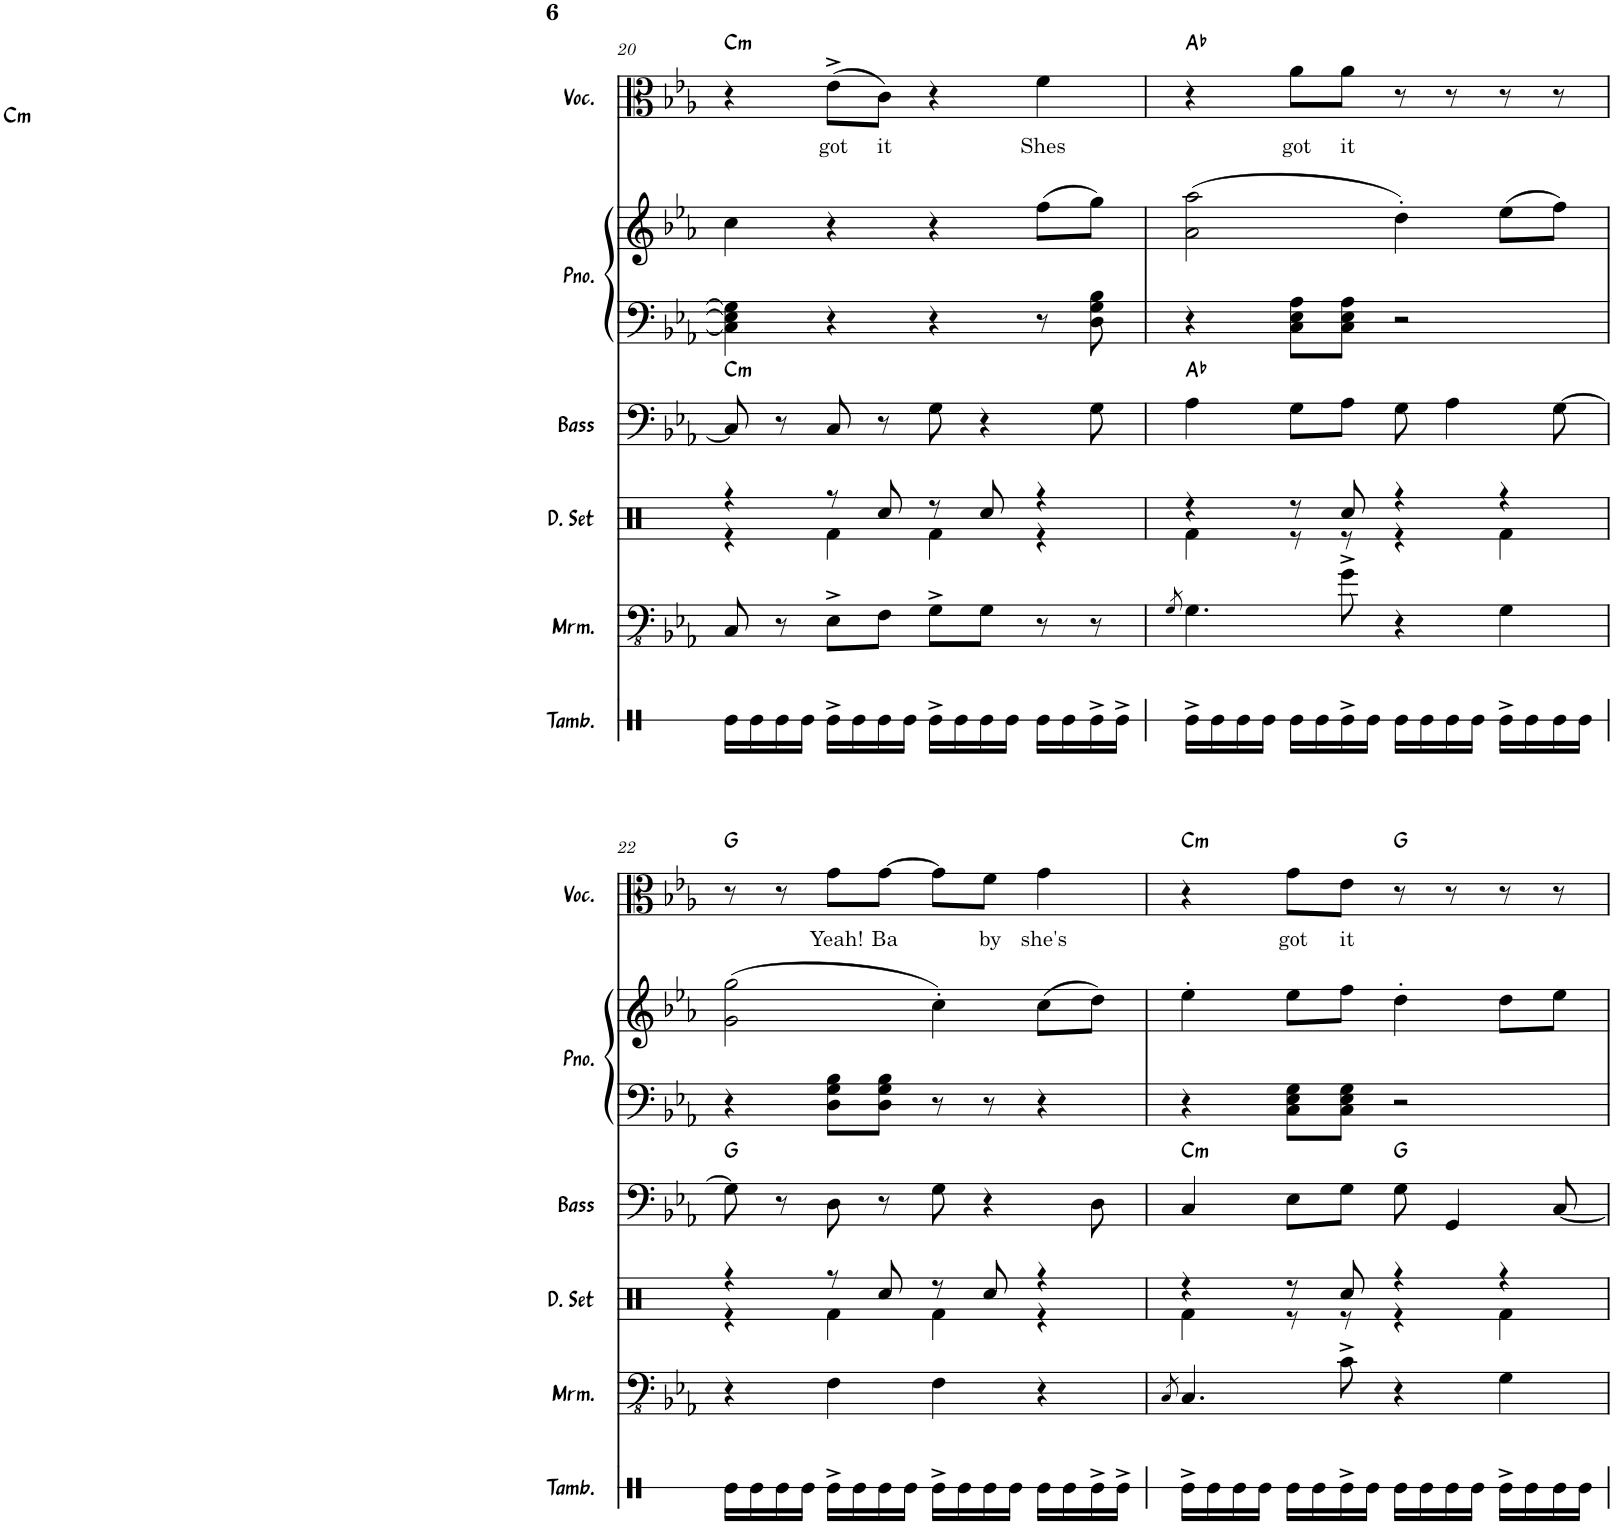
**kern	**kern	**kern	**kern	**harte	**kern	**kern	**kern	**text	**harte
*part6	*part5	*part4	*part3	*part3	*part2	*part2	*part1	*part1	*part1
*staff7	*staff6	*staff5	*staff4	*	*staff3	*staff2	*staff1	*staff1	*
*I"Tambourine	*I"Marimba	*I"Drumset	*I"Acoustic Bass	*	*I"Piano	*	*I"Vocals	*	*
*I'Tamb.	*I'Mrm.	*I'D. Set	*I'Bass	*	*I'Pno.	*	*I'Voc.	*	*
!!LO:PB:g=z
*clefX	*clefFv4	*clefX	*clefF4	*	*clefF4	*clefG2	*clefC3	*	*
*	*	*	*Trd7c12	*	*	*	*	*	*
*k[]	*k[b-e-a-]	*k[]	*k[b-e-a-]	*	*k[b-e-a-]	*k[b-e-a-]	*k[b-e-a-]	*	*
*M4/4	*M4/4	*M4/4	*M4/4	*	*M4/4	*M4/4	*M4/4	*	*
=20	=20	=20	=20	=20	=20	=20	=20	=20	=20
*	*	*^	*	*	*	*	*	*	*
!	!	!	!	!	!LO:H:kt=m	!	!	!	!	!LO:H:n=1:kt=m
!	!	!	!	!	!	!	!	!	!	!LO:H:n=2:kt=m
16Re\LL	8CC/	4r	4r	8C/]	C:min	4C\] 4E-\] 4G\]	4cc\	4r	.	C:min C:min
16Re\	.	.	.	.	.	.	.	.	.	.
16Re\	8r	.	.	8r	.	.	.	.	.	.
16Re\JJ	.	.	.	.	.	.	.	.	.	.
!	!	!	!	!	!	!	!	!	!LO:LY:b	!
16Re^\LL	8EE-^\L	8r	4Rf\	8C/	.	4r	4r	(8e-^\L	got	.
16Re\	.	.	.	.	.	.	.	.	.	.
!	!	!	!	!	!	!	!	!	!LO:LY:b	!
16Re\	8FF\J	8Rcc/	.	8r	.	.	.	8c\J)	it	.
16Re\JJ	.	.	.	.	.	.	.	.	.	.
16Re^\LL	8GG^\L	8r	4Rf\	8G\	.	4r	4r	4r	.	.
16Re\	.	.	.	.	.	.	.	.	.	.
16Re\	8GG\J	8Rcc/	.	4r	.	.	.	.	.	.
16Re\JJ	.	.	.	.	.	.	.	.	.	.
!	!	!	!	!	!	!	!	!	!LO:LY:b	!
16Re\LL	8r	4r	4r	.	.	8r	(8ff\L	4f\	Shes	.
16Re\	.	.	.	.	.	.	.	.	.	.
16Re^\	8r	.	.	8G\	.	8D\ 8G\ 8B-\	8gg\J)	.	.	.
16Re^\JJ	.	.	.	.	.	.	.	.	.	.
=21	=21	=21	=21	=21	=21	=21	=21	=21	=21	=21
.	8qGG/	.	.	.	.	.	.	.	.	.
16Re^\LL	4.GG\	4r	4Rf\	4A-\	Ab:maj	4r	(2a-\ 2aa-\	4r	.	Ab:maj
16Re\	.	.	.	.	.	.	.	.	.	.
16Re\	.	.	.	.	.	.	.	.	.	.
16Re\JJ	.	.	.	.	.	.	.	.	.	.
!	!	!	!	!	!	!	!	!	!LO:LY:b	!
16Re\LL	.	8r	8r	8G\L	.	8C\ 8E-\ 8A-\L	.	8a-\L	got	.
16Re\	.	.	.	.	.	.	.	.	.	.
!	!	!	!	!	!	!	!	!	!LO:LY:b	!
16Re^\	8G^\	8Rcc/	8r	8A-\J	.	8C\ 8E-\ 8A-\J	.	8a-\J	it	.
16Re\JJ	.	.	.	.	.	.	.	.	.	.
16Re\LL	4r	4r	4r	8G\	.	2r	4dd'\)	8r	.	.
16Re\	.	.	.	.	.	.	.	.	.	.
16Re\	.	.	.	4A-\	.	.	.	8r	.	.
16Re\JJ	.	.	.	.	.	.	.	.	.	.
16Re^\LL	4GG\	4r	4Rf\	.	.	.	(8ee-\L	8r	.	.
16Re\	.	.	.	.	.	.	.	.	.	.
16Re\	.	.	.	[8G\	.	.	8ff\J)	8r	.	.
16Re\JJ	.	.	.	.	.	.	.	.	.	.
!!LO:LB:g=z
=22	=22	=22	=22	=22	=22	=22	=22	=22	=22	=22
16Re\LL	4r	4r	4r	8G\]	G:maj	4r	(2g\ 2gg\	8r	.	G:maj
16Re\	.	.	.	.	.	.	.	.	.	.
16Re\	.	.	.	8r	.	.	.	8r	.	.
16Re\JJ	.	.	.	.	.	.	.	.	.	.
!	!	!	!	!	!	!	!	!	!LO:LY:b	!
16Re^\LL	4FF\	8r	4Rf\	8D\	.	8D\ 8G\ 8B-\L	.	8g\L	Yeah!	.
16Re\	.	.	.	.	.	.	.	.	.	.
!	!	!	!	!	!	!	!	!	!LO:LY:b	!
16Re\	.	8Rcc/	.	8r	.	8D\ 8G\ 8B-\J	.	[8g\J	Ba	.
16Re\JJ	.	.	.	.	.	.	.	.	.	.
16Re^\LL	4FF\	8r	4Rf\	8G\	.	8r	4cc'\)	8g\L]	.	.
16Re\	.	.	.	.	.	.	.	.	.	.
!	!	!	!	!	!	!	!	!	!LO:LY:b	!
16Re\	.	8Rcc/	.	4r	.	8r	.	8f\J	by	.
16Re\JJ	.	.	.	.	.	.	.	.	.	.
!	!	!	!	!	!	!	!	!	!LO:LY:b	!
16Re\LL	4r	4r	4r	.	.	4r	(8cc\L	4g\	she's	.
16Re\	.	.	.	.	.	.	.	.	.	.
16Re^\	.	.	.	8D\	.	.	8dd\J)	.	.	.
16Re^\JJ	.	.	.	.	.	.	.	.	.	.
=23	=23	=23	=23	=23	=23	=23	=23	=23	=23	=23
.	8qCC/	.	.	.	.	.	.	.	.	.
!	!	!	!	!	!LO:H:kt=m	!	!	!	!	!LO:H:kt=m
16Re^\LL	4.CC/	4r	4Rf\	4C/	C:min	4r	4ee-'\	4r	.	C:min
16Re\	.	.	.	.	.	.	.	.	.	.
16Re\	.	.	.	.	.	.	.	.	.	.
16Re\JJ	.	.	.	.	.	.	.	.	.	.
!	!	!	!	!	!	!	!	!	!LO:LY:b	!
16Re\LL	.	8r	8r	8E-\L	.	8C\ 8E-\ 8G\L	8ee-\L	8g\L	got	.
16Re\	.	.	.	.	.	.	.	.	.	.
!	!	!	!	!	!	!	!	!	!LO:LY:b	!
16Re^\	8C^\	8Rcc/	8r	8G\J	.	8C\ 8E-\ 8G\J	8ff\J	8e-\J	it	.
16Re\JJ	.	.	.	.	.	.	.	.	.	.
16Re\LL	4r	4r	4r	8G\	G:maj	2r	4dd'\	8r	.	G:maj
16Re\	.	.	.	.	.	.	.	.	.	.
16Re\	.	.	.	4GG/	.	.	.	8r	.	.
16Re\JJ	.	.	.	.	.	.	.	.	.	.
16Re^\LL	4GG\	4r	4Rf\	.	.	.	8dd\L	8r	.	.
16Re\	.	.	.	.	.	.	.	.	.	.
16Re\	.	.	.	[8C/	.	.	8ee-\J	8r	.	.
16Re\JJ	.	.	.	.	.	.	.	.	.	.
*	*	*v	*v	*	*	*	*	*	*	*
=	=	=	=	=	=	=	=	=	=
*-	*-	*-	*-	*-	*-	*-	*-	*-	*-
